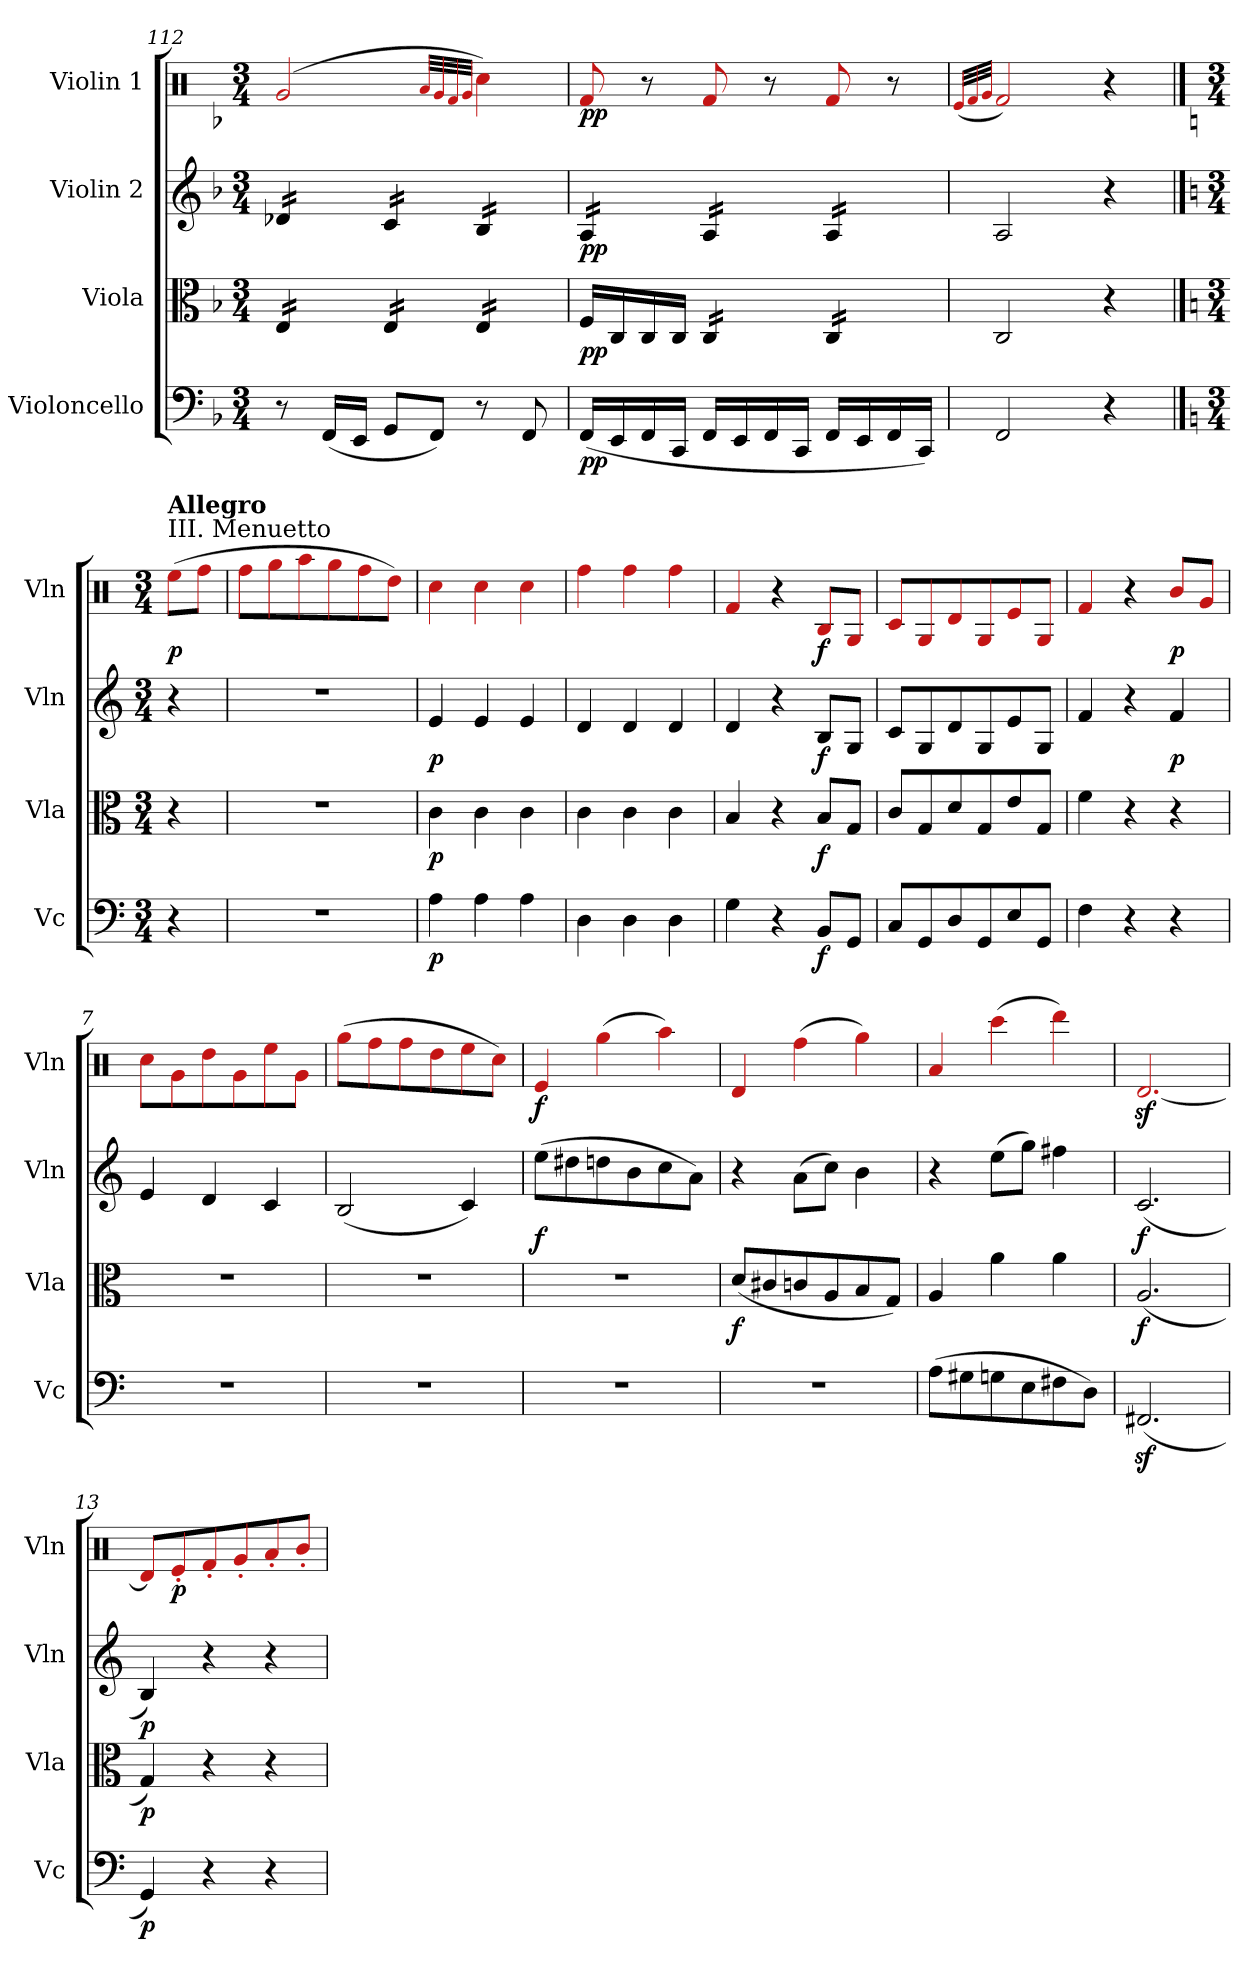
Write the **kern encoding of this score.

**kern	**dynam	**kern	**dynam	**kern	**dynam	**kern	**dynam
*part4	*part4	*part3	*part3	*part2	*part2	*part1	*part1
*staff4	*staff4	*staff3	*staff3	*staff2	*staff2	*staff1	*staff1
*I"Violoncello	*	*I"Viola	*	*I"Violin 2	*	*I"Violin 1	*
*I'Vc	*	*I'Vla	*	*I'Vln	*	*I'Vln	*
*clefF4	*	*clefC3	*	*clefG2	*	*clefX	*
*k[b-]	*	*k[b-]	*	*k[b-]	*	*k[b-]	*
*M3/4	*	*M3/4	*	*M3/4	*	*M3/4	*
=112	=112	=112	=112	=112	=112	=112	=112
*	*	*tremolo	*	*	*	*	*
*	*	*	*	*tremolo	*	*	*
8r	.	16E/LL	.	16d-X/LL	.	(2g/	.
.	.	16E/	.	16d-X/	.	.	.
(16FF/LL	.	16E/	.	16d-X/	.	.	.
16EE/JJ	.	16E/JJ	.	16d-X/JJ	.	.	.
8GG/L	.	16E/LL	.	16c/LL	.	.	.
.	.	16E/	.	16c/	.	.	.
8FF/J)	.	16E/	.	16c/	.	.	.
.	.	16E/JJ	.	16c/JJ	.	.	.
.	.	.	.	.	.	32qa/LLL	.
.	.	.	.	.	.	32qg/	.
.	.	.	.	.	.	32qf#X/	.
.	.	.	.	.	.	32qg/JJJ	.
8r	.	16E/LL	.	16B-/LL	.	4cc\)	.
.	.	16E/	.	16B-/	.	.	.
8FF/	.	16E/	.	16B-/	.	.	.
.	.	16E/JJ	.	16B-/JJ	.	.	.
*	*	*Xtremolo	*	*	*	*	*
!!LO:LB:g=z
=113	=113	=113	=113	=113	=113	=113	=113
!	!LO:DY:b	!	!LO:DY:b	!	!LO:DY:b	!	!LO:DY:b
(16FF/LL	pp	16F/LL	pp	16A/LL	pp	8f/	pp
16EE/	.	16C/	.	16A/	.	.	.
16FF/	.	16C/	.	16A/	.	8r	.
16CC/JJ	.	16C/JJ	.	16A/JJ	.	.	.
*	*	*tremolo	*	*	*	*	*
16FF/LL	.	16C/LL	.	16A/LL	.	8f/	.
16EE/	.	16C/	.	16A/	.	.	.
16FF/	.	16C/	.	16A/	.	8r	.
16CC/JJ	.	16C/JJ	.	16A/JJ	.	.	.
16FF/LL	.	16C/LL	.	16A/LL	.	8f/	.
16EE/	.	16C/	.	16A/	.	.	.
16FF/	.	16C/	.	16A/	.	8r	.
16CC/JJ)	.	16C/JJ	.	16A/JJ	.	.	.
*	*	*	*	*Xtremolo	*	*	*
*	*	*Xtremolo	*	*	*	*	*
=114	=114	=114	=114	=114	=114	=114	=114
.	.	.	.	.	.	(32qe/LLL	.
.	.	.	.	.	.	32qf/	.
.	.	.	.	.	.	32qg/JJJ	.
2FF/	.	2C/	.	2A/	.	2f/)	.
4r	.	4r	.	4r	.	4r	.
!!LO:PB:g=z
==	==	==	==	==	==	==	==
*k[]	*	*k[]	*	*k[]	*	*k[]	*
*M3/4	*	*M3/4	*	*M3/4	*	*M3/4	*
!	!	!	!	!	!	!LO:TX:a:t=III. Menuetto	!
!	!	!	!	!	!	!LO:TX:a:B:t=Allegro	!
!	!	!	!	!	!	!	!LO:DY:b
4r	.	4r	.	4r	.	(8ee\L	p
.	.	.	.	.	.	8ff\J	.
=1	=1	=1	=1	=1	=1	=1	=1
2.r	.	2.r	.	2.r	.	8ff#X\L	.
.	.	.	.	.	.	8gg\	.
.	.	.	.	.	.	8aa\	.
.	.	.	.	.	.	8gg\	.
.	.	.	.	.	.	8ffn\	.
.	.	.	.	.	.	8dd\J)	.
=2	=2	=2	=2	=2	=2	=2	=2
!	!LO:DY:b	!	!LO:DY:b	!	!LO:DY:b	!	!
4A\	p	4c\	p	4e/	p	4cc\	.
4A\	.	4c\	.	4e/	.	4cc\	.
4A\	.	4c\	.	4e/	.	4cc\	.
=3	=3	=3	=3	=3	=3	=3	=3
4D\	.	4c\	.	4d/	.	4ff\	.
4D\	.	4c\	.	4d/	.	4ff\	.
4D\	.	4c\	.	4d/	.	4ff\	.
=4	=4	=4	=4	=4	=4	=4	=4
4G\	.	4B/	.	4d/	.	4f/	.
4r	.	4r	.	4r	.	4r	.
!	!LO:DY:b	!	!LO:DY:b	!	!LO:DY:b	!	!LO:DY:b
8BB/L	f	8B/L	f	8B/L	f	8B/L	f
8GG/J	.	8G/J	.	8G/J	.	8G/J	.
=5	=5	=5	=5	=5	=5	=5	=5
8C/L	.	8c/L	.	8c/L	.	8c/L	.
8GG/	.	8G/	.	8G/	.	8G/	.
8D/	.	8d/	.	8d/	.	8d/	.
8GG/	.	8G/	.	8G/	.	8G/	.
8E/	.	8e/	.	8e/	.	8e/	.
8GG/J	.	8G/J	.	8G/J	.	8G/J	.
=6	=6	=6	=6	=6	=6	=6	=6
4F\	.	4f\	.	4f/	.	4f/	.
4r	.	4r	.	4r	.	4r	.
!	!	!	!	!	!LO:DY:b	!	!LO:DY:b
4r	.	4r	.	4f/	p	8b/L	p
.	.	.	.	.	.	8g/J	.
=7	=7	=7	=7	=7	=7	=7	=7
2.r	.	2.r	.	4e/	.	8cc\L	.
.	.	.	.	.	.	8g\	.
.	.	.	.	4d/	.	8dd\	.
.	.	.	.	.	.	8g\	.
.	.	.	.	4c/	.	8ee\	.
.	.	.	.	.	.	8g\J	.
=8	=8	=8	=8	=8	=8	=8	=8
2.r	.	2.r	.	(2B/	.	(8gg\L	.
.	.	.	.	.	.	8ff#X\	.
.	.	.	.	.	.	8ffn\	.
.	.	.	.	.	.	8dd\	.
.	.	.	.	4c/)	.	8ee\	.
.	.	.	.	.	.	8cc\J)	.
=9	=9	=9	=9	=9	=9	=9	=9
!	!	!	!	!	!LO:DY:b	!	!LO:DY:b
2.r	.	2.r	.	(8ee\L	f	4e/	f
.	.	.	.	8dd#X\	.	.	.
.	.	.	.	8ddn\	.	(4gg#X\	.
.	.	.	.	8b\	.	.	.
.	.	.	.	8cc\	.	4aa\)	.
.	.	.	.	8a\J)	.	.	.
!!LO:LB:g=z
=10	=10	=10	=10	=10	=10	=10	=10
!	!	!	!LO:DY:b	!	!	!	!
2.r	.	(8d/L	f	4r	.	4d/	.
.	.	8c#X/	.	.	.	.	.
.	.	8cn/	.	(8a\L	.	(4ff#X\	.
.	.	8A/	.	8cc\J)	.	.	.
.	.	8B/	.	4b\	.	4ggn\)	.
.	.	8G/J)	.	.	.	.	.
!!LO:LB:g=z
=11	=11	=11	=11	=11	=11	=11	=11
(8A\L	.	4A/	.	4r	.	4a/	.
8G#X\	.	.	.	.	.	.	.
8Gn\	.	4a\	.	(8ee\L	.	(4ccc#X\	.
8E\	.	.	.	8gg\J)	.	.	.
8F#X\	.	4a\	.	4ff#X\	.	4ddd\)	.
8D\J)	.	.	.	.	.	.	.
=12	=12	=12	=12	=12	=12	=12	=12
!	!	!	!LO:DY:b	!	!LO:DY:b	!	!
(2.FF#Xz</	.	(2.A/	f	(2.c/	f	[2.dz</	.
=13	=13	=13	=13	=13	=13	=13	=13
!	!LO:DY:b	!	!LO:DY:b	!	!LO:DY:b	!	!
4GG/)	p	4G/)	p	4B/)	p	8d/L]	.
!	!	!	!	!	!	!	!LO:DY:b
.	.	.	.	.	.	8e'/	p
4r	.	4r	.	4r	.	8f#X'/	.
.	.	.	.	.	.	8g'/	.
4r	.	4r	.	4r	.	8a'/	.
.	.	.	.	.	.	8b'/J	.
=	=	=	=	=	=	=	=
*-	*-	*-	*-	*-	*-	*-	*-
